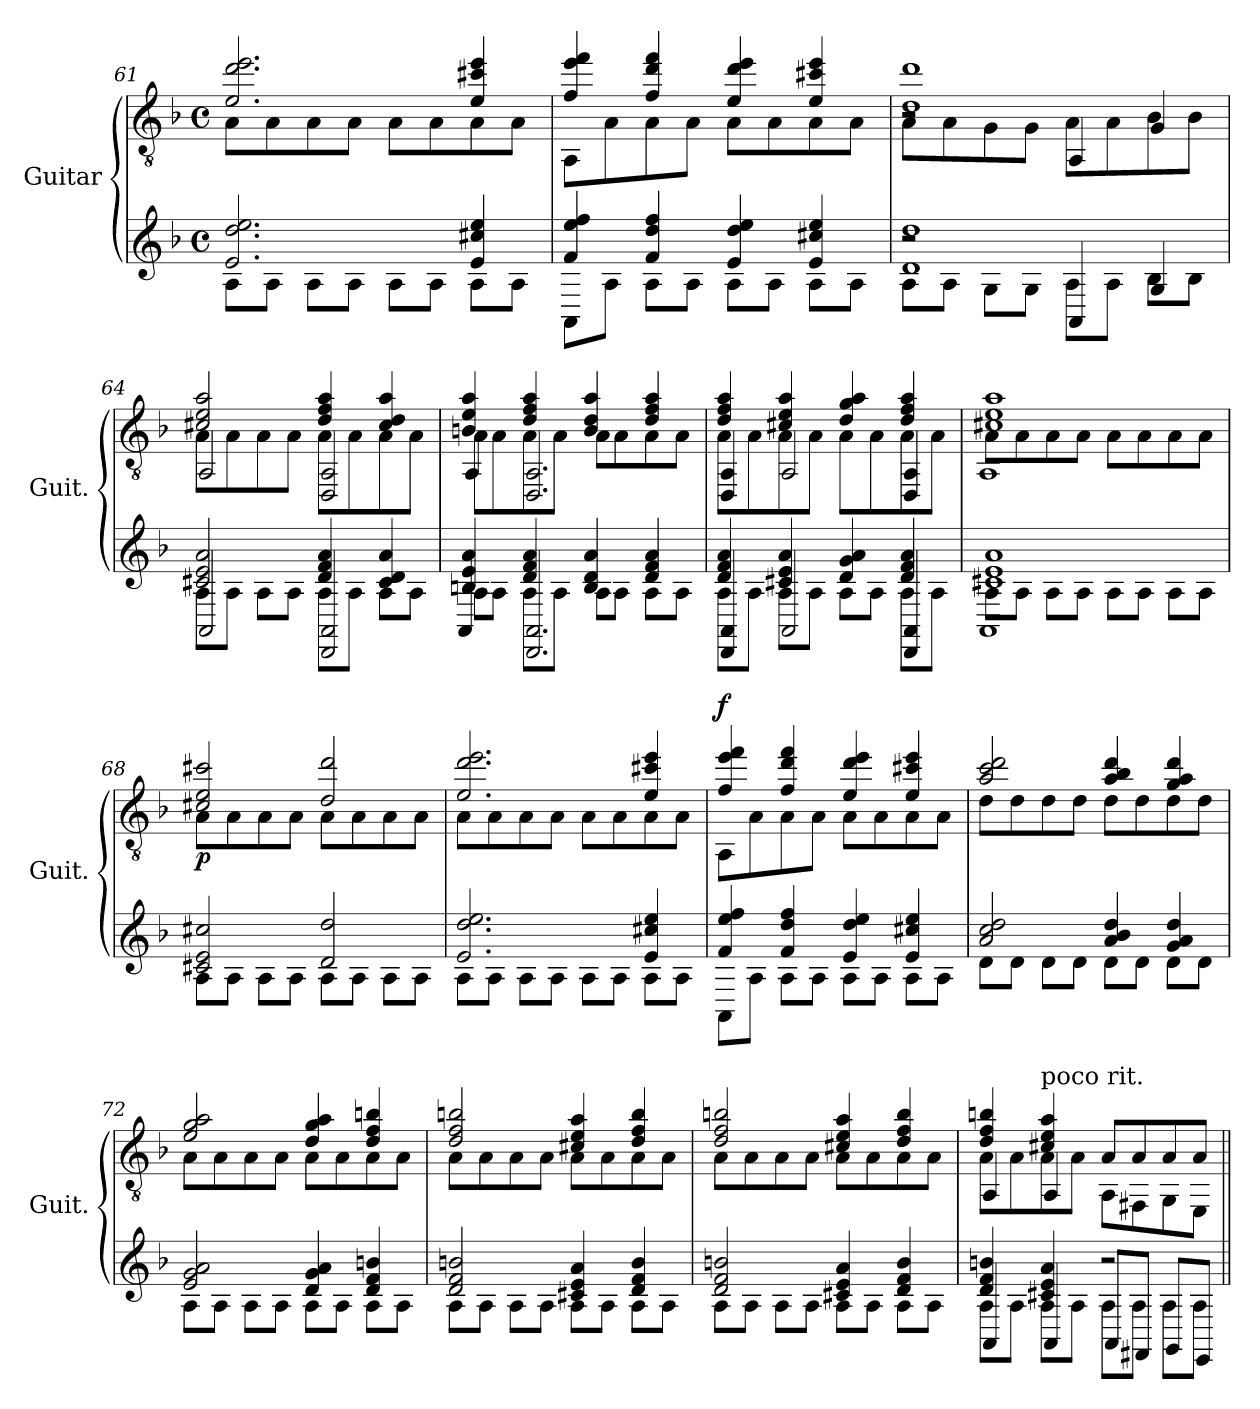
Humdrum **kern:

**kern	**kern	**dynam
*part1	*part1	*part1
*staff2	*staff1	*staff1/2
*I"Guitar	*	*
*I'Guit.	*	*
!!LO:LB:g=z
*	*clefGv2	*
*k[b-]	*k[b-]	*
*M4/4	*M4/4	*
*met(c)	*met(c)	*
=61	=61	=61
*^	*^	*
2.e 2.dd 2.ee	8AL	2.e/ 2.dd/ 2.ee/	8A\L	.
.	8AJ	.	8A\	.
.	8AL	.	8A\	.
.	8AJ	.	8A\J	.
.	8AL	.	8A\L	.
.	8AJ	.	8A\	.
4e 4cc# 4ee	8AL	4e/ 4cc#X/ 4ee/	8A\	.
.	8AJ	.	8A\J	.
=62	=62	=62	=62	=62
4f 4ee 4ff	8AAL	4f/ 4ee/ 4ff/	8AA\L	.
.	8AJ	.	8A\	.
4f 4dd 4ff	8AL	4f/ 4dd/ 4ff/	8A\	.
.	8AJ	.	8A\J	.
4e 4dd 4ee	8AL	4e/ 4dd/ 4ee/	8A\L	.
.	8AJ	.	8A\	.
4e 4cc# 4ee	8AL	4e/ 4cc#X/ 4ee/	8A\	.
.	8AJ	.	8A\J	.
=63	=63	=63	=63	=63
*	*^	*	*^	*
1d 1dd	8AL	2r	1d 1dd	8A\L	2r	.
.	8AJ	.	.	8A\	.	.
.	8GL	.	.	8G\	.	.
.	8GJ	.	.	8G\J	.	.
.	8AL	4AA	.	8A\L	4AA/	.
.	8AJ	.	.	8A\	.	.
.	8B-L	4G	.	8B-\	4G/	.
.	8B-J	.	.	8B-\J	.	.
=64	=64	=64	=64	=64	=64	=64
2c# 2e 2a	8AL	2AA	2c#X/ 2e/ 2a/	8A\L	2AA/	.
.	8AJ	.	.	8A\	.	.
.	8AL	.	.	8A\	.	.
.	8AJ	.	.	8A\J	.	.
4d 4f 4a	8AL	2DD 2AA	4d/ 4f/ 4a/	8A\L	2DD/ 2AA/	.
.	8AJ	.	.	8A\	.	.
4c# 4d 4a	8AL	.	4c#/ 4d/ 4a/	8A\	.	.
.	8AJ	.	.	8A\J	.	.
!!LO:LB:g=z	!!	!!
=65	=65	=65	=65	=65	=65	=65
4B 4e 4a	8AL	4AA	4Bn/ 4e/ 4a/	8A\L	4AA/	.
.	8AJ	.	.	8A\	.	.
4d 4f 4a	8AL	2.DD 2.AA	4d/ 4f/ 4a/	8A\	2.DD/ 2.AA/	.
.	8AJ	.	.	8A\J	.	.
4B 4d 4a	8AL	.	4B/ 4d/ 4a/	8A\L	.	.
.	8AJ	.	.	8A\	.	.
4d 4f 4a	8AL	.	4d/ 4f/ 4a/	8A\	.	.
.	8AJ	.	.	8A\J	.	.
=66	=66	=66	=66	=66	=66	=66
4d 4f 4a	8AL	4DD 4AA	4d/ 4f/ 4a/	8A\L	4DD/ 4AA/	.
.	8AJ	.	.	8A\	.	.
4c# 4e 4a	8AL	2AA	4c#X/ 4e/ 4a/	8A\	2AA/	.
.	8AJ	.	.	8A\J	.	.
4d 4g 4a	8AL	.	4d/ 4g/ 4a/	8A\L	.	.
.	8AJ	.	.	8A\	.	.
4d 4f 4a	8AL	4DD 4AA	4d/ 4f/ 4a/	8A\	4DD/ 4AA/	.
.	8AJ	.	.	8A\J	.	.
=67	=67	=67	=67	=67	=67	=67
1c# 1e 1a	8AL	1AA	1c#X 1e 1a	8A\L	1AA	.
.	8AJ	.	.	8A\	.	.
.	8AL	.	.	8A\	.	.
.	8AJ	.	.	8A\J	.	.
.	8AL	.	.	8A\L	.	.
.	8AJ	.	.	8A\	.	.
.	8AL	.	.	8A\	.	.
.	8AJ	.	.	8A\J	.	.
*	*v	*v	*	*	*	*
*	*	*	*v	*v	*
=68	=68	=68	=68	=68
!	!	!	!	!LO:DY:b
2c# 2e 2cc#	8AL	2c#X/ 2e/ 2cc#X/	8A\L	p
.	8AJ	.	8A\	.
.	8AL	.	8A\	.
.	8AJ	.	8A\J	.
2d 2dd	8AL	2d/ 2dd/	8A\L	.
.	8AJ	.	8A\	.
.	8AL	.	8A\	.
.	8AJ	.	8A\J	.
!!LO:PB:g=z	!!
=69	=69	=69	=69	=69
2.e 2.dd 2.ee	8AL	2.e/ 2.dd/ 2.ee/	8A\L	.
.	8AJ	.	8A\	.
.	8AL	.	8A\	.
.	8AJ	.	8A\J	.
.	8AL	.	8A\L	.
.	8AJ	.	8A\	.
4e 4cc#X 4ee	8AL	4e/ 4cc#X/ 4ee/	8A\	.
.	8AJ	.	8A\J	.
=70	=70	=70	=70	=70
!	!	!	!	!LO:DY:a
4f 4ee 4ff	8AAL	4f/ 4ee/ 4ff/	8AA\L	f
.	8AJ	.	8A\	.
4f 4dd 4ff	8AL	4f/ 4dd/ 4ff/	8A\	.
.	8AJ	.	8A\J	.
4e 4dd 4ee	8AL	4e/ 4dd/ 4ee/	8A\L	.
.	8AJ	.	8A\	.
4e 4cc#X 4ee	8AL	4e/ 4cc#X/ 4ee/	8A\	.
.	8AJ	.	8A\J	.
=71	=71	=71	=71	=71
2a 2cc 2dd	8dL	2a/ 2cc/ 2dd/	8d\L	.
.	8dJ	.	8d\	.
.	8dL	.	8d\	.
.	8dJ	.	8d\J	.
4a 4b- 4dd	8dL	4a/ 4b-/ 4dd/	8d\L	.
.	8dJ	.	8d\	.
4g 4a 4dd	8dL	4g/ 4a/ 4dd/	8d\	.
.	8dJ	.	8d\J	.
=72	=72	=72	=72	=72
2e 2g 2a	8AL	2e/ 2g/ 2a/	8A\L	.
.	8AJ	.	8A\	.
.	8AL	.	8A\	.
.	8AJ	.	8A\J	.
4d 4g 4a	8AL	4d/ 4g/ 4a/	8A\L	.
.	8AJ	.	8A\	.
4d 4f 4b	8AL	4d/ 4f/ 4bn/	8A\	.
.	8AJ	.	8A\J	.
!!LO:LB:g=z	!!
=73	=73	=73	=73	=73
2d 2f 2b	8AL	2d/ 2f/ 2bn/	8A\L	.
.	8AJ	.	8A\	.
.	8AL	.	8A\	.
.	8AJ	.	8A\J	.
4c# 4e 4a	8AL	4c#X/ 4e/ 4a/	8A\L	.
.	8AJ	.	8A\	.
4d 4f 4b	8AL	4d/ 4f/ 4b/	8A\	.
.	8AJ	.	8A\J	.
=74	=74	=74	=74	=74
2d 2f 2bn	8AL	2d/ 2f/ 2bn/	8A\L	.
.	8AJ	.	8A\	.
.	8AL	.	8A\	.
.	8AJ	.	8A\J	.
4c#X 4e 4a	8AL	4c#X/ 4e/ 4a/	8A\L	.
.	8AJ	.	8A\	.
4d 4f 4b	8AL	4d/ 4f/ 4b/	8A\	.
.	8AJ	.	8A\J	.
=75	=75	=75	=75	=75
*	*^	*	*^	*
4d 4f 4b	8AL	4AA	4d/ 4f/ 4bn/	8A\L	4AA/	.
.	8AJ	.	.	8A\	.	.
*	*	*	*MM65	*	*	*
!	!	!	!LO:TX:a:t=poco rit.	!	!	!
4c# 4e 4a	8AL	4AA	4c#X/ 4e/ 4a/	8A\	4AA/	.
.	8AJ	.	.	8A\J	.	.
2r	8AL	8AAL	2ryy	8A/L	8AA\L	.
.	8AJ	8FF#J	.	8A/	8FF#X\	.
.	8AL	8GGL	.	8A/	8GG\	.
.	8AJ	8EEJ	.	8A/J	8EE\J	.
*v	*v	*v	*	*	*	*
*	*v	*v	*v	*
=||	=||	=||
*-	*-	*-
